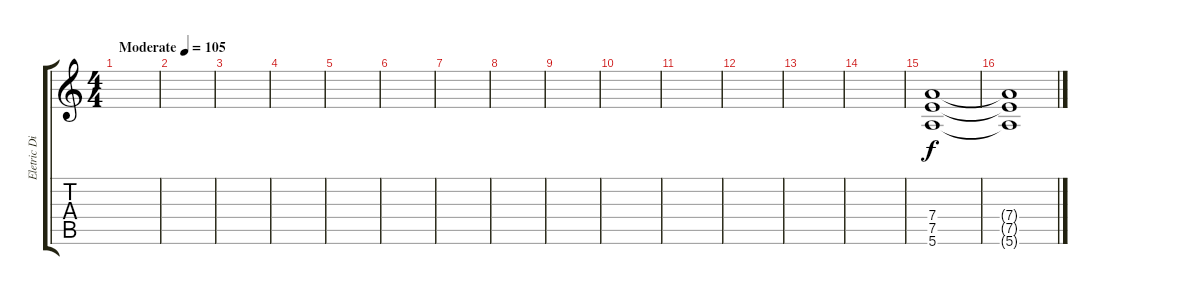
\track ("Eletric Distorted" "Eletric Di") {instrument overdrivenguitar}
\staff {score tabs}
\tuning (E4 B3 G3 D3 A2 E2) {hide}
\ts (4 4)
\tempo (105 "Moderate")
\clef g2
\ks c
|
|
|
|
|
|
|
|
|
|
|
|
|
|
(7.4 7.5 5.6).1{volume 0} |
(7.4{t} 7.5{t} 5.6{t}).1
